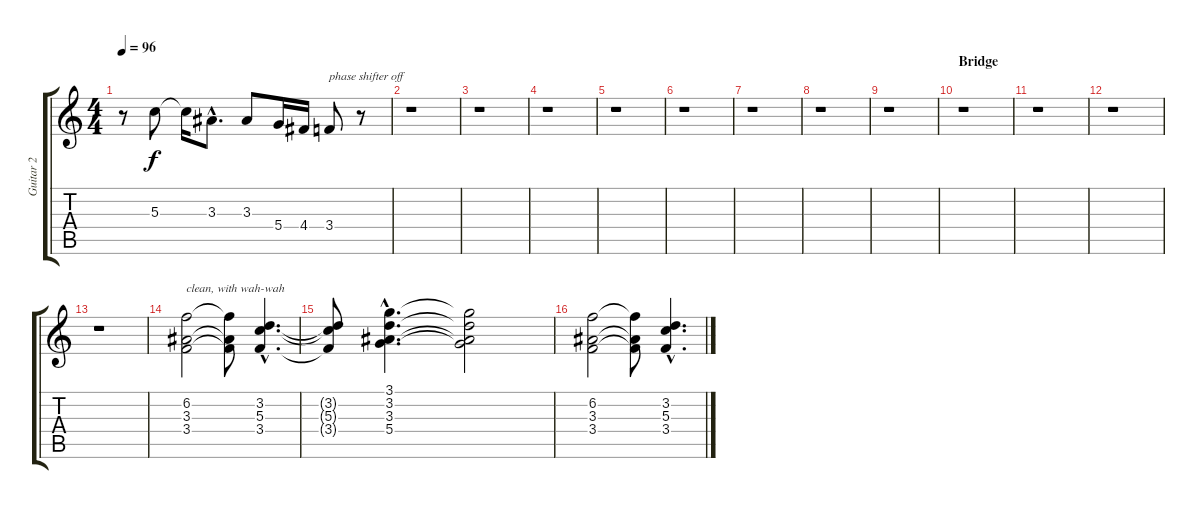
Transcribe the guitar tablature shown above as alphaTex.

\track ("Guitar 2" "Guitar 2") {instrument distortionguitar}
\staff {score tabs}
\tuning (E4 B3 G3 D3 A2 E2) {hide}
\ts (4 4)
\tempo 96
\clef g2
\ks c
r.8{dy f} 5.3.8 5.3{t}.16 3.3{hac}.8{d} 3.3.8 5.4.16 4.4.16 3.4.8{txt "phase shifter off"} r.8 |
r.1 |
r.1 |
r.1 |
r.1 |
r.1 |
r.1 |
r.1 |
r.1 |
\section ("" "Bridge")
r.1 |
r.1 |
r.1 |
r.1 |
(6.2 3.3 3.4).2{txt "clean, with wah-wah"} (6.2{t} 3.3{t} 3.4{t}).8 (3.2{hac} 5.3{hac} 3.4{hac}).4{d} |
(3.2{t} 5.3{t} 3.4{t}).8 (3.1{hac} 3.2{hac} 3.3{hac} 5.4{hac}).4{d} (3.1{t} 3.2{t} 3.3{t} 5.4{t}).2 |
(6.2 3.3 3.4).2 (6.2{t} 3.3{t} 3.4{t}).8 (3.2{hac} 5.3{hac} 3.4{hac}).4{d}
